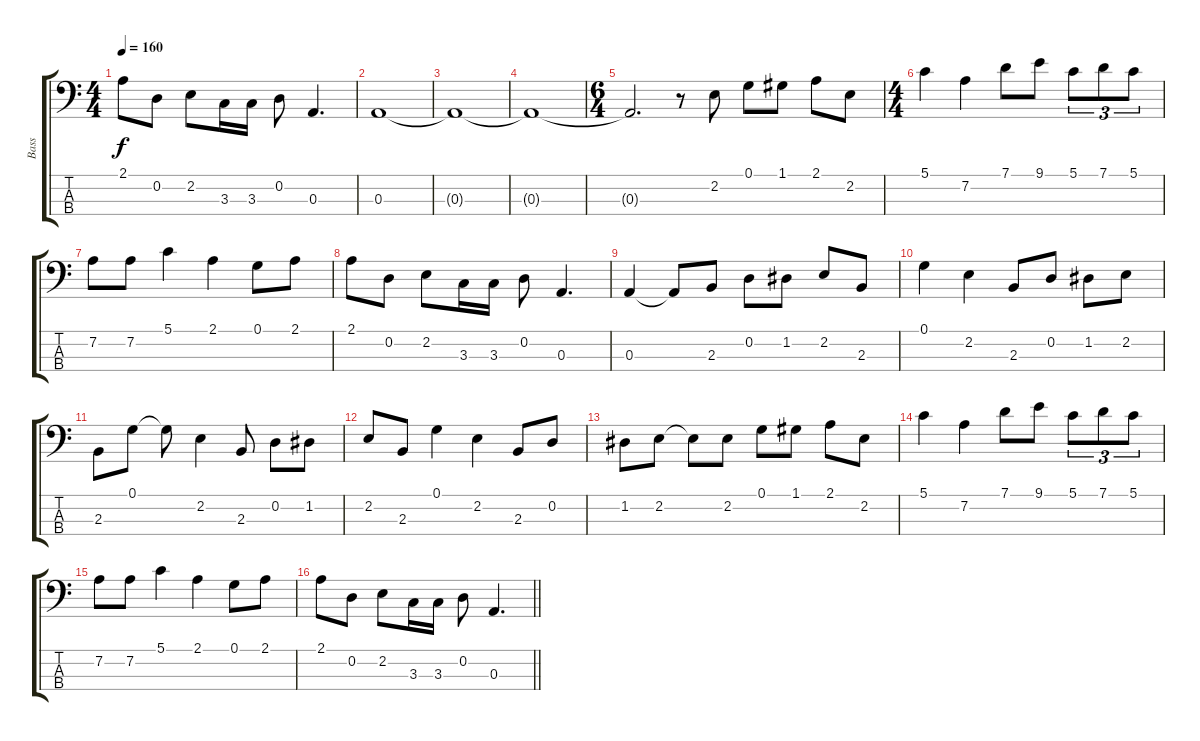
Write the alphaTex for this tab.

\track ("Bass" "Bass") {instrument electricbassfinger}
\staff {score tabs}
\tuning (G2 D2 A1 E1) {hide}
\ts (4 4)
\tempo 160
\clef f4
\ks c
2.1.8{dy f} 0.2.8 2.2.8 3.3.16 3.3.16 0.2.8 0.3.4{d} |
0.3.1 |
0.3{t}.1 |
0.3{t}.1 |
\ts (6 4)
0.3{t}.2{d} r.8 2.2.8 0.1.8 1.1.8 2.1.8 2.2.8 |
\ts (4 4)
5.1.4 7.2.4 7.1.8 9.1.8 5.1.8{tu (3 2)} 7.1.8{tu (3 2)} 5.1.8{tu (3 2)} |
7.2.8 7.2.8 5.1.4 2.1.4 0.1.8 2.1.8 |
2.1.8 0.2.8 2.2.8 3.3.16 3.3.16 0.2.8 0.3.4{d} |
0.3.4 0.3{t}.8 2.3.8 0.2.8 1.2.8 2.2.8 2.3.8 |
0.1.4 2.2.4 2.3.8 0.2.8 1.2.8 2.2.8 |
2.3.8 0.1.8 0.1{t}.8 2.2.4 2.3.8 0.2.8 1.2.8 |
2.2.8 2.3.8 0.1.4 2.2.4 2.3.8 0.2.8 |
1.2.8 2.2.8 2.2{t}.8 2.2.8 0.1.8 1.1.8 2.1.8 2.2.8 |
5.1.4 7.2.4 7.1.8 9.1.8 5.1.8{tu (3 2)} 7.1.8{tu (3 2)} 5.1.8{tu (3 2)} |
7.2.8 7.2.8 5.1.4 2.1.4 0.1.8 2.1.8 |
\barLineRight lightlight
2.1.8 0.2.8 2.2.8 3.3.16 3.3.16 0.2.8 0.3.4{d}
